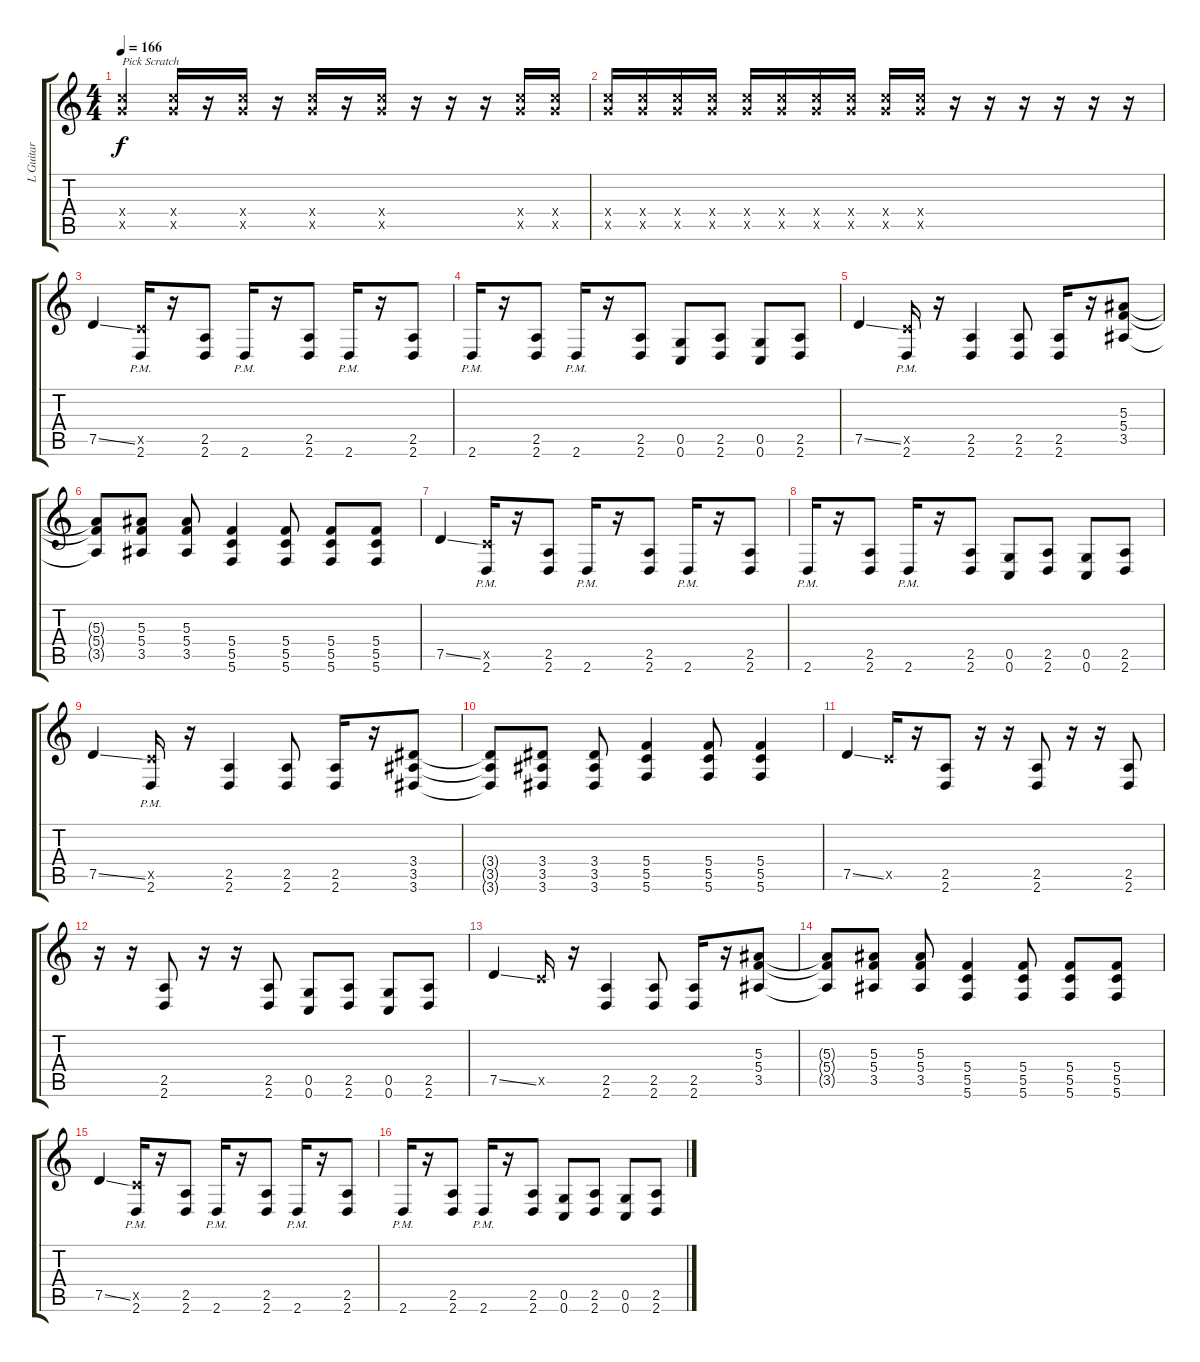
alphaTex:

\track ("L Guitar" "L Guitar") {instrument distortionguitar}
\staff {score tabs}
\tuning (D4 A3 F3 C3 G2 C2) {hide}
\ts (4 4)
\tempo 166
\clef g2
\ks c
(12.4{x} 12.5{x}).4{txt "Pick Scratch " dy f} (12.4{x} 12.5{x}).16 r.16 (12.4{x} 12.5{x}).16 r.16 (12.4{x} 12.5{x}).16 r.16 (12.4{x} 12.5{x}).16 r.16 r.16 r.16 (12.4{x} 12.5{x}).16 (12.4{x} 12.5{x}).16 |
(12.4{x} 12.5{x}).16 (12.4{x} 12.5{x}).16 (12.4{x} 12.5{x}).16 (12.4{x} 12.5{x}).16 (12.4{x} 12.5{x}).16 (12.4{x} 12.5{x}).16 (12.4{x} 12.5{x}).16 (12.4{x} 12.5{x}).16 (12.4{x} 12.5{x}).16 (12.4{x} 12.5{x}).16 r.16 r.16 r.16 r.16 r.16 r.16 |
7.5{ss}.4 (5.5{x} 2.6{pm}).16 r.16 (2.5 2.6).8 2.6{pm}.16 r.16 (2.5 2.6).8 2.6{pm}.16 r.16 (2.5 2.6).8 |
2.6{pm}.16 r.16 (2.5 2.6).8 2.6{pm}.16 r.16 (2.5 2.6).8 (0.5 0.6).8 (2.5 2.6).8 (0.5 0.6).8 (2.5 2.6).8 |
7.5{ss}.4 (5.5{x} 2.6{pm}).16 r.16 (2.5 2.6).4 (2.5 2.6).8 (2.5 2.6).16 r.16 (5.3 5.4 3.5).8 |
(5.3{t} 5.4{t} 3.5{t}).8 (5.3 5.4 3.5).8 (5.3 5.4 3.5).8 (5.4 5.5 5.6).4 (5.4 5.5 5.6).8 (5.4 5.5 5.6).8 (5.4 5.5 5.6).8 |
7.5{ss}.4 (5.5{x} 2.6{pm}).16 r.16 (2.5 2.6).8 2.6{pm}.16 r.16 (2.5 2.6).8 2.6{pm}.16 r.16 (2.5 2.6).8 |
2.6{pm}.16 r.16 (2.5 2.6).8 2.6{pm}.16 r.16 (2.5 2.6).8 (0.5 0.6).8 (2.5 2.6).8 (0.5 0.6).8 (2.5 2.6).8 |
7.5{ss}.4 (5.5{x} 2.6{pm}).16 r.16 (2.5 2.6).4 (2.5 2.6).8 (2.5 2.6).16 r.16 (3.4 3.5 3.6).8 |
(3.4{t} 3.5{t} 3.6{t}).8 (3.4 3.5 3.6).8 (3.4 3.5 3.6).8 (5.4 5.5 5.6).4 (5.4 5.5 5.6).8 (5.4 5.5 5.6).4 |
7.5{ss}.4 5.5{x}.16 r.16 (2.5 2.6).8 r.16 r.16 (2.5 2.6).8 r.16 r.16 (2.5 2.6).8 |
r.16 r.16 (2.5 2.6).8 r.16 r.16 (2.5 2.6).8 (0.5 0.6).8 (2.5 2.6).8 (0.5 0.6).8 (2.5 2.6).8 |
7.5{ss}.4 5.5{x}.16 r.16 (2.5 2.6).4 (2.5 2.6).8 (2.5 2.6).16 r.16 (5.3 5.4 3.5).8 |
(5.3{t} 5.4{t} 3.5{t}).8 (5.3 5.4 3.5).8 (5.3 5.4 3.5).8 (5.4 5.5 5.6).4 (5.4 5.5 5.6).8 (5.4 5.5 5.6).8 (5.4 5.5 5.6).8 |
7.5{ss}.4 (5.5{x} 2.6{pm}).16 r.16 (2.5 2.6).8 2.6{pm}.16 r.16 (2.5 2.6).8 2.6{pm}.16 r.16 (2.5 2.6).8 |
2.6{pm}.16 r.16 (2.5 2.6).8 2.6{pm}.16 r.16 (2.5 2.6).8 (0.5 0.6).8 (2.5 2.6).8 (0.5 0.6).8 (2.5 2.6).8
